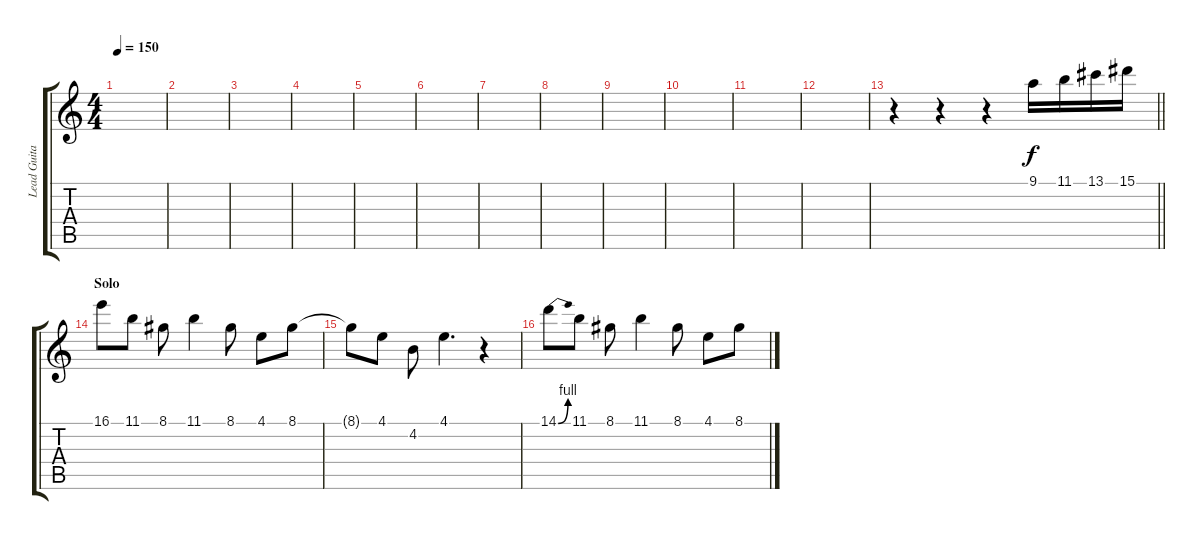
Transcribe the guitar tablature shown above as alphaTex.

\track ("Lead Guitar" "Lead Guita") {instrument distortionguitar}
\staff {score tabs}
\tuning (C4 G3 Eb3 Bb2 F2 C2) {hide}
\ts (4 4)
\tempo 150
\clef g2
\ks c
|
|
|
|
|
|
|
|
|
|
|
|
\barLineRight lightlight
r.4 r.4 r.4 9.1.16 11.1.16 13.1.16 15.1.16 |
\section ("" "Solo")
16.1.8 11.1.8 8.1.8 11.1.4 8.1.8 4.1.8 8.1.8 |
8.1{t}.8 4.1.8 4.2.8 4.1.4{d} r.4 |
14.1{be (bend 0 0 60 4)}.8 11.1.8 8.1.8 11.1.4 8.1.8 4.1.8 8.1.8
